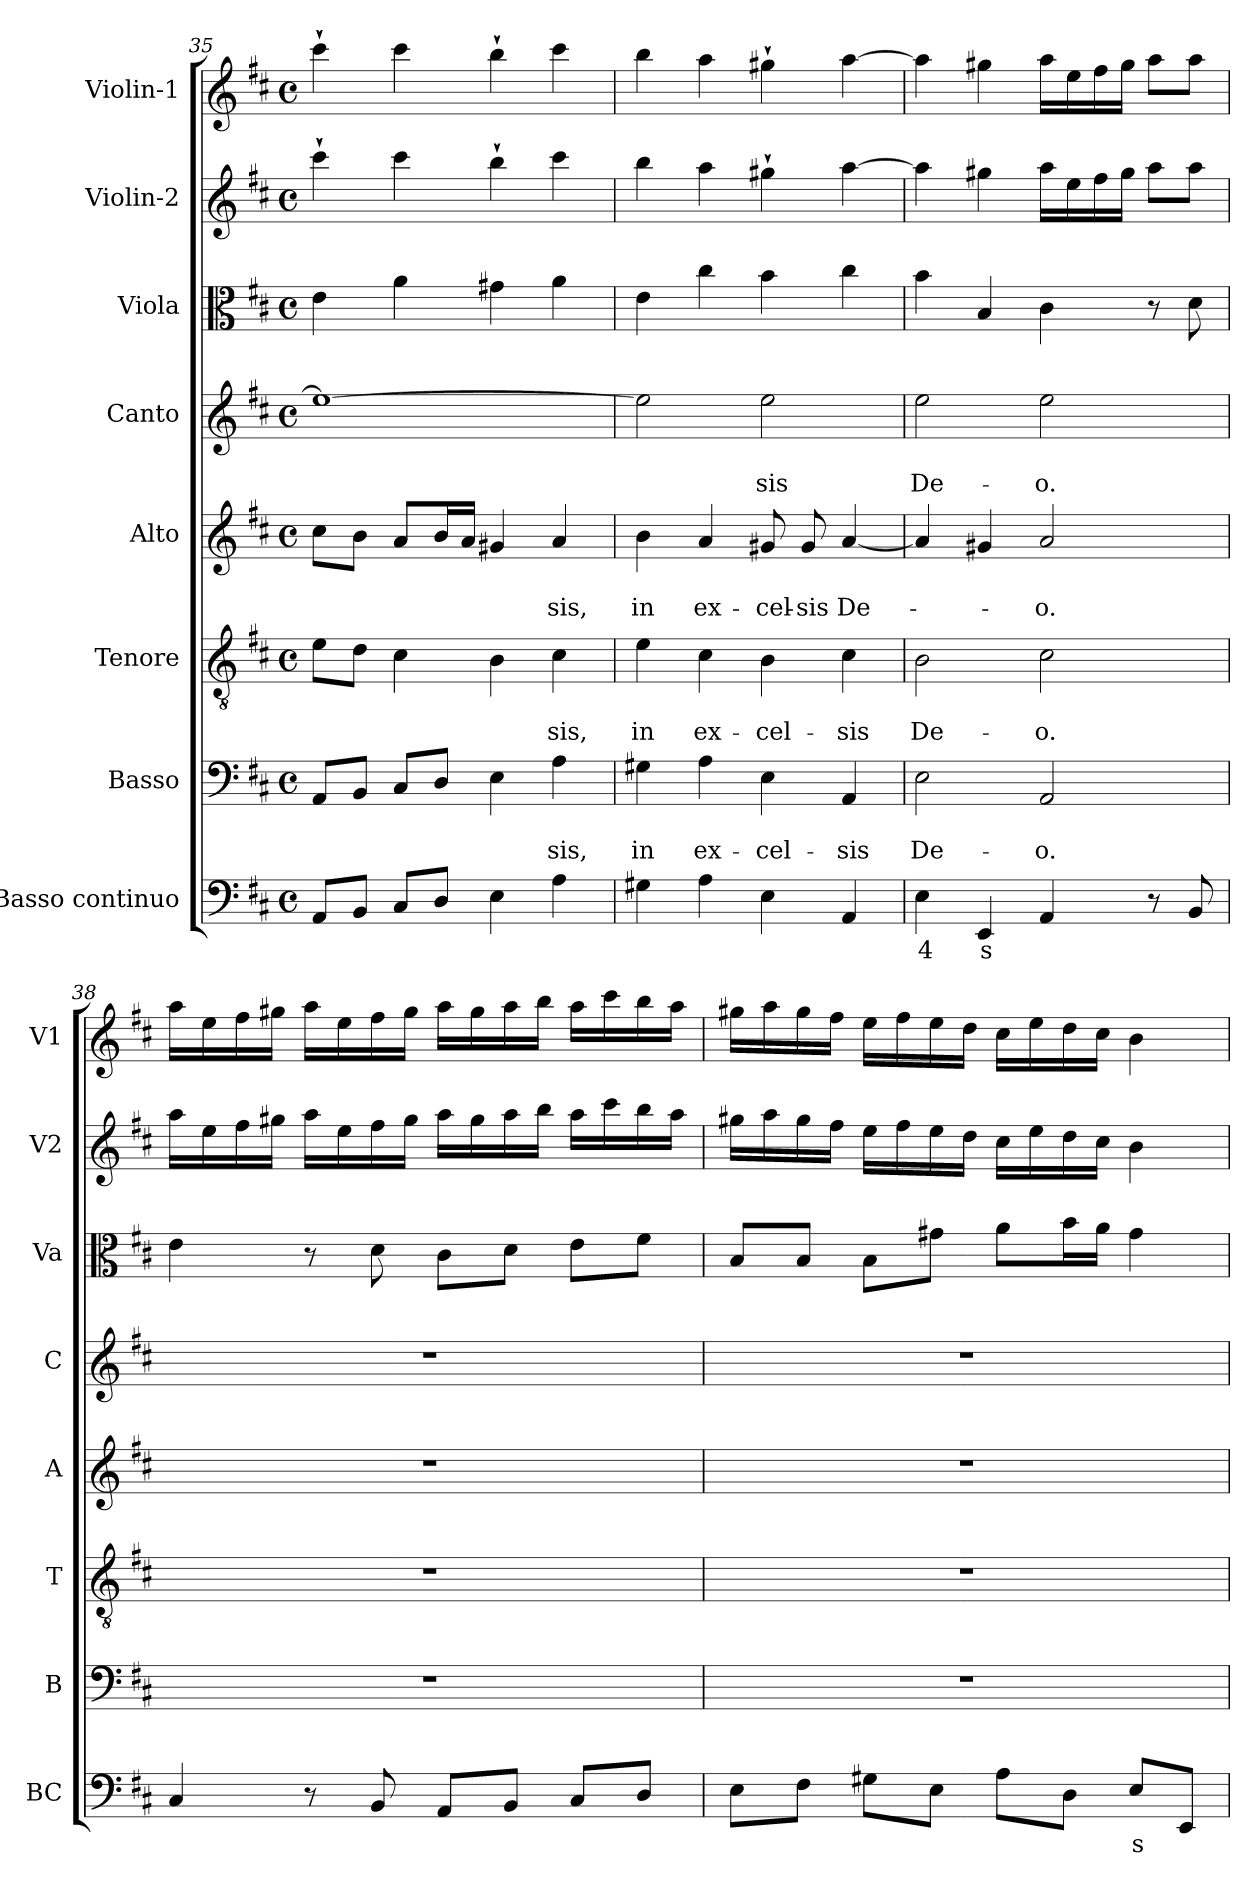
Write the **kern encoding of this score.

**kern	**text	**kern	**text	**text	**kern	**text	**text	**kern	**text	**text	**kern	**text	**text	**kern	**kern	**kern
*part8	*part8	*part7	*part7	*part7	*part6	*part6	*part6	*part5	*part5	*part5	*part4	*part4	*part4	*part3	*part2	*part1
*staff8	*staff8	*staff7	*staff7	*staff7	*staff6	*staff6	*staff6	*staff5	*staff5	*staff5	*staff4	*staff4	*staff4	*staff3	*staff2	*staff1
*I"Basso continuo	*	*I"Basso	*	*	*I"Tenore	*	*	*I"Alto	*	*	*I"Canto	*	*	*I"Viola	*I"Violin-2	*I"Violin-1
*I'BC	*	*I'B	*	*	*I'T	*	*	*I'A	*	*	*I'C	*	*	*I'Va	*I'V2	*I'V1
*clefF4	*	*clefF4	*	*	*clefGv2	*	*	*clefG2	*	*	*clefG2	*	*	*clefC3	*clefG2	*clefG2
*k[f#c#]	*	*k[f#c#]	*	*	*k[f#c#]	*	*	*k[f#c#]	*	*	*k[f#c#]	*	*	*k[f#c#]	*k[f#c#]	*k[f#c#]
*D:	*	*D:	*	*	*D:	*	*	*D:	*	*	*D:	*	*	*D:	*D:	*D:
*M4/4	*	*M4/4	*	*	*M4/4	*	*	*M4/4	*	*	*M4/4	*	*	*M4/4	*M4/4	*M4/4
*met(c)	*	*met(c)	*	*	*met(c)	*	*	*met(c)	*	*	*met(c)	*	*	*met(c)	*met(c)	*met(c)
=35	=35	=35	=35	=35	=35	=35	=35	=35	=35	=35	=35	=35	=35	=35	=35	=35
8AA/L	.	8AA/L	.	.	8e\L	.	.	8cc#\L	.	.	1ee_	.	.	4e\	4ccc#`>\	4ccc#`>\
8BB/J	.	8BB/J	.	.	8d\J	.	.	8b\J	.	.	.	.	.	.	.	.
8C#/L	.	8C#/L	.	.	4c#\	.	.	8a/L	.	.	.	.	.	4a\	4ccc#\	4ccc#\
8D/J	.	8D/J	.	.	.	.	.	16b/L	.	.	.	.	.	.	.	.
.	.	.	.	.	.	.	.	16a/JJ	.	.	.	.	.	.	.	.
4E\	.	4E\	.	.	4B\	.	.	4g#X/	.	.	.	.	.	4g#X\	4bb`>\	4bb`>\
!	!	!	!	!LO:LY:b	!	!	!LO:LY:b	!	!	!LO:LY:b	!	!	!	!	!	!
4A\	.	4A\	.	-sis,	4c#\	.	-sis,	4a/	.	-sis,	.	.	.	4a\	4ccc#\	4ccc#\
=36	=36	=36	=36	=36	=36	=36	=36	=36	=36	=36	=36	=36	=36	=36	=36	=36
!	!	!	!	!LO:LY:b	!	!	!LO:LY:b	!	!	!LO:LY:b	!	!	!	!	!	!
4G#X\	.	4G#X\	.	in	4e\	.	in	4b\	.	in	2ee\]	.	.	4e\	4bb\	4bb\
!	!	!	!	!LO:LY:b	!	!	!LO:LY:b	!	!	!LO:LY:b	!	!	!	!	!	!
4A\	.	4A\	.	ex-	4c#\	.	ex-	4a/	.	ex-	.	.	.	4cc#\	4aa\	4aa\
!	!	!	!	!LO:LY:b	!	!	!LO:LY:b	!	!	!LO:LY:b	!	!	!LO:LY:b	!	!	!
4E\	.	4E\	.	-cel-	4B\	.	-cel-	8g#X/	.	-cel-	2ee\	.	-sis	4b\	4gg#X`>\	4gg#X`>\
!	!	!	!	!	!	!	!	!	!	!LO:LY:b	!	!	!	!	!	!
.	.	.	.	.	.	.	.	8g#/	.	-sis	.	.	.	.	.	.
!	!	!	!	!LO:LY:b	!	!	!LO:LY:b	!	!	!LO:LY:b	!	!	!	!	!	!
4AA/	.	4AA/	.	-sis	4c#\	.	-sis	[4a/	.	De-	.	.	.	4cc#\	[4aa\	[4aa\
!!LO:PB:g=z
=37	=37	=37	=37	=37	=37	=37	=37	=37	=37	=37	=37	=37	=37	=37	=37	=37
!	!LO:LY:b	!	!	!LO:LY:b	!	!	!LO:LY:b	!	!	!	!	!	!LO:LY:b	!	!	!
4E\	4	2E\	.	De-	2B\	.	De-	4a/]	.	.	2ee\	.	De-	4b\	4aa\]	4aa\]
!	!LO:LY:b	!	!	!	!	!	!	!	!	!	!	!	!	!	!	!
4EE/	s	.	.	.	.	.	.	4g#X/	.	.	.	.	.	4B/	4gg#X\	4gg#X\
!	!	!	!	!LO:LY:b	!	!	!LO:LY:b	!	!	!LO:LY:b	!	!	!LO:LY:b	!	!	!
4AA/	.	2AA/	.	-o.	2c#\	.	-o.	2a/	.	-o.	2ee\	.	-o.	4c#\	16aa\LL	16aa\LL
.	.	.	.	.	.	.	.	.	.	.	.	.	.	.	16ee\	16ee\
.	.	.	.	.	.	.	.	.	.	.	.	.	.	.	16ff#\	16ff#\
.	.	.	.	.	.	.	.	.	.	.	.	.	.	.	16gg#\JJ	16gg#\JJ
8r	.	.	.	.	.	.	.	.	.	.	.	.	.	8r	8aa\L	8aa\L
8BB/	.	.	.	.	.	.	.	.	.	.	.	.	.	8d\	8aa\J	8aa\J
=38	=38	=38	=38	=38	=38	=38	=38	=38	=38	=38	=38	=38	=38	=38	=38	=38
4C#/	.	1r	.	.	1r	.	.	1r	.	.	1r	.	.	4e\	16aa\LL	16aa\LL
.	.	.	.	.	.	.	.	.	.	.	.	.	.	.	16ee\	16ee\
.	.	.	.	.	.	.	.	.	.	.	.	.	.	.	16ff#\	16ff#\
.	.	.	.	.	.	.	.	.	.	.	.	.	.	.	16gg#X\JJ	16gg#X\JJ
8r	.	.	.	.	.	.	.	.	.	.	.	.	.	8r	16aa\LL	16aa\LL
.	.	.	.	.	.	.	.	.	.	.	.	.	.	.	16ee\	16ee\
8BB/	.	.	.	.	.	.	.	.	.	.	.	.	.	8d\	16ff#\	16ff#\
.	.	.	.	.	.	.	.	.	.	.	.	.	.	.	16gg#\JJ	16gg#\JJ
8AA/L	.	.	.	.	.	.	.	.	.	.	.	.	.	8c#\L	16aa\LL	16aa\LL
.	.	.	.	.	.	.	.	.	.	.	.	.	.	.	16gg#\	16gg#\
8BB/J	.	.	.	.	.	.	.	.	.	.	.	.	.	8d\J	16aa\	16aa\
.	.	.	.	.	.	.	.	.	.	.	.	.	.	.	16bb\JJ	16bb\JJ
8C#/L	.	.	.	.	.	.	.	.	.	.	.	.	.	8e\L	16aa\LL	16aa\LL
.	.	.	.	.	.	.	.	.	.	.	.	.	.	.	16ccc#\	16ccc#\
8D/J	.	.	.	.	.	.	.	.	.	.	.	.	.	8f#\J	16bb\	16bb\
.	.	.	.	.	.	.	.	.	.	.	.	.	.	.	16aa\JJ	16aa\JJ
=39	=39	=39	=39	=39	=39	=39	=39	=39	=39	=39	=39	=39	=39	=39	=39	=39
8E\L	.	1r	.	.	1r	.	.	1r	.	.	1r	.	.	8B/L	16gg#X\LL	16gg#X\LL
.	.	.	.	.	.	.	.	.	.	.	.	.	.	.	16aa\	16aa\
8F#\J	.	.	.	.	.	.	.	.	.	.	.	.	.	8B/J	16gg#\	16gg#\
.	.	.	.	.	.	.	.	.	.	.	.	.	.	.	16ff#\JJ	16ff#\JJ
8G#X\L	.	.	.	.	.	.	.	.	.	.	.	.	.	8B\L	16ee\LL	16ee\LL
.	.	.	.	.	.	.	.	.	.	.	.	.	.	.	16ff#\	16ff#\
8E\J	.	.	.	.	.	.	.	.	.	.	.	.	.	8g#X\J	16ee\	16ee\
.	.	.	.	.	.	.	.	.	.	.	.	.	.	.	16dd\JJ	16dd\JJ
8A\L	.	.	.	.	.	.	.	.	.	.	.	.	.	8a\L	16cc#\LL	16cc#\LL
.	.	.	.	.	.	.	.	.	.	.	.	.	.	.	16ee\	16ee\
8D\J	.	.	.	.	.	.	.	.	.	.	.	.	.	16b\L	16dd\	16dd\
.	.	.	.	.	.	.	.	.	.	.	.	.	.	16a\JJ	16cc#\JJ	16cc#\JJ
!	!LO:LY:b	!	!	!	!	!	!	!	!	!	!	!	!	!	!	!
8E/L	s	.	.	.	.	.	.	.	.	.	.	.	.	4g#\	4b\	4b\
8EE/J	.	.	.	.	.	.	.	.	.	.	.	.	.	.	.	.
=	=	=	=	=	=	=	=	=	=	=	=	=	=	=	=	=
*-	*-	*-	*-	*-	*-	*-	*-	*-	*-	*-	*-	*-	*-	*-	*-	*-
